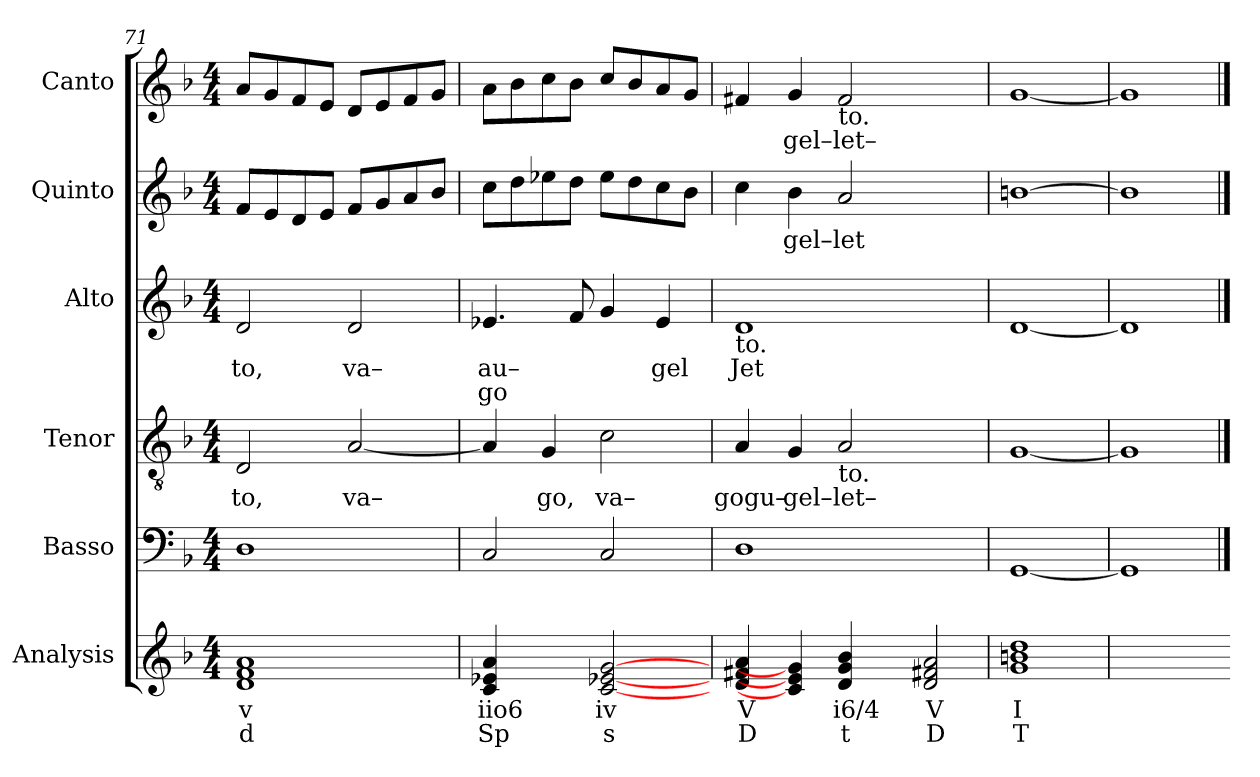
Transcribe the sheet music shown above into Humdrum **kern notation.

**kern	**text	**text	**kern	**kern	**text	**kern	**text	**text	**kern	**text	**kern	**text
*part6	*part6	*part6	*part5	*part4	*part4	*part3	*part3	*part3	*part2	*part2	*part1	*part1
*staff6	*staff6	*staff6	*staff5	*staff4	*staff4	*staff3	*staff3	*staff3	*staff2	*staff2	*staff1	*staff1
*I"Analysis	*	*	*I"Basso	*I"Tenor	*	*I"Alto	*	*	*I"Quinto	*	*I"Canto	*
*	*	*	*clefF4	*clefGv2	*	*clefG2	*	*	*clefG2	*	*clefG2	*
*k[b-]	*	*	*k[b-]	*k[b-]	*	*k[b-]	*	*	*k[b-]	*	*k[b-]	*
*	*	*	*F:	*F:	*	*F:	*	*	*F:	*	*F:	*
*M4/4	*	*	*M4/4	*M4/4	*	*M4/4	*	*	*M4/4	*	*M4/4	*
=71	=71	=71	=71	=71	=71	=71	=71	=71	=71	=71	=71	=71
!	!	!	!	!	!LO:LY:b	!	!	!	!	!	!	!
!	!	!	!	!	!	!	!LO:LY:b	!	!	!	!	!
1d 1f 1a	v	d	1D	2D/	to,	2d/	to,	.	8f/L	.	8a/L	.
.	.	.	.	.	.	.	.	.	8e/	.	8g/	.
.	.	.	.	.	.	.	.	.	8d/	.	8f/	.
.	.	.	.	.	.	.	.	.	8e/J	.	8e/J	.
!	!	!	!	!	!LO:LY:b	!	!	!	!	!	!	!
!	!	!	!	!	!	!	!LO:LY:b	!	!	!	!	!
.	.	.	.	[2A/	va–	2d/	va–	.	8f/L	.	8d/L	.
.	.	.	.	.	.	.	.	.	8g/	.	8e/	.
.	.	.	.	.	.	.	.	.	8a/	.	8f/	.
.	.	.	.	.	.	.	.	.	8b-/J	.	8g/J	.
=72	=72	=72	=72	=72	=72	=72	=72	=72	=72	=72	=72	=72
!	!	!	!	!	!	!	!LO:LY:b	!LO:LY:b	!	!	!	!
4c 4e-X 4a	iio6	Sp	2C/	4A/]	.	4.e-X/	au–	go	8cc\L	.	8a\L	.
.	.	.	.	.	.	.	.	.	8dd\	.	8b-\	.
!	!	!	!	!	!LO:LY:b	!	!	!	!	!	!	!
4ryy	.	.	.	4G/	go,	.	.	.	8ee-X\	.	8cc\	.
.	.	.	.	.	.	8f/	.	.	8dd\J	.	8b-\J	.
!	!	!	!	!	!LO:LY:b	!	!	!	!	!	!	!
[2c [2e-X [2g	iv	s	2C/	2c\	va–	4g/	.	.	8ee-\L	.	8cc/L	.
.	.	.	.	.	.	.	.	.	8dd\	.	8b-/	.
!	!	!	!	!	!	!	!LO:LY:b	!	!	!	!	!
.	.	.	.	.	.	4e-/	gel	.	8cc\	.	8a/	.
.	.	.	.	.	.	.	.	.	8b-\J	.	8g/J	.
=73	=73	=73	=73	=73	=73	=73	=73	=73	=73	=73	=73	=73
!	!	!	!	!	!LO:LY:b	!	!	!	!	!	!	!
!	!	!	!	!	!	!LO:TX:b:t=to.	!	!	!	!	!	!
!	!	!	!	!	!	!	!LO:LY:b	!	!	!	!	!
4d 4f#X 4a	V	D	1D	4A/	gogu–	1d	Jet	.	4cc\	.	4f#X/	.
!	!	!	!	!	!LO:LY:b	!	!	!	!	!	!	!
!	!	!	!	!	!	!	!	!	!	!LO:LY:b	!	!
!	!	!	!	!	!	!	!	!	!	!	!	!LO:LY:b
4c] 4e-] 4g]	.	.	.	4G/	gel–	.	.	.	4b-\	gel–	4g/	gel–
!	!	!	!	!	!LO:LY:b	!	!	!	!	!	!	!
!	!	!	!	!	!	!	!	!	!	!LO:LY:b	!	!
!	!	!	!	!	!	!	!	!	!	!	!LO:TX:b:t=to.	!
!	!	!	!	!LO:TX:b:t=to.	!	!	!	!	!	!	!	!
!	!	!	!	!	!	!	!	!	!	!	!	!LO:LY:b
4d 4g 4b-	i6/4	t	.	2A/	let–	.	.	.	2a/	let	2f#/	let–
4ryy	.	.	.	.	.	.	.	.	.	.	.	.
2d 2f#X 2a	V	D	2ryy	2ryy	.	2ryy	.	.	2ryy	.	2ryy	.
=74	=74	=74	=74	=74	=74	=74	=74	=74	=74	=74	=74	=74
1g 1bn 1dd	I	T	[1GG	[1G	.	[1d	.	.	[1bn	.	[1g	.
=75	=75	=75	=75	=75	=75	=75	=75	=75	=75	=75	=75	=75
1ryy	.	.	1GG]	1G]	.	1d]	.	.	1b]	.	1g]	.
=	==	==	==	==	==	==	==	==	==	==	==	==
*-	*-	*-	*-	*-	*-	*-	*-	*-	*-	*-	*-	*-
